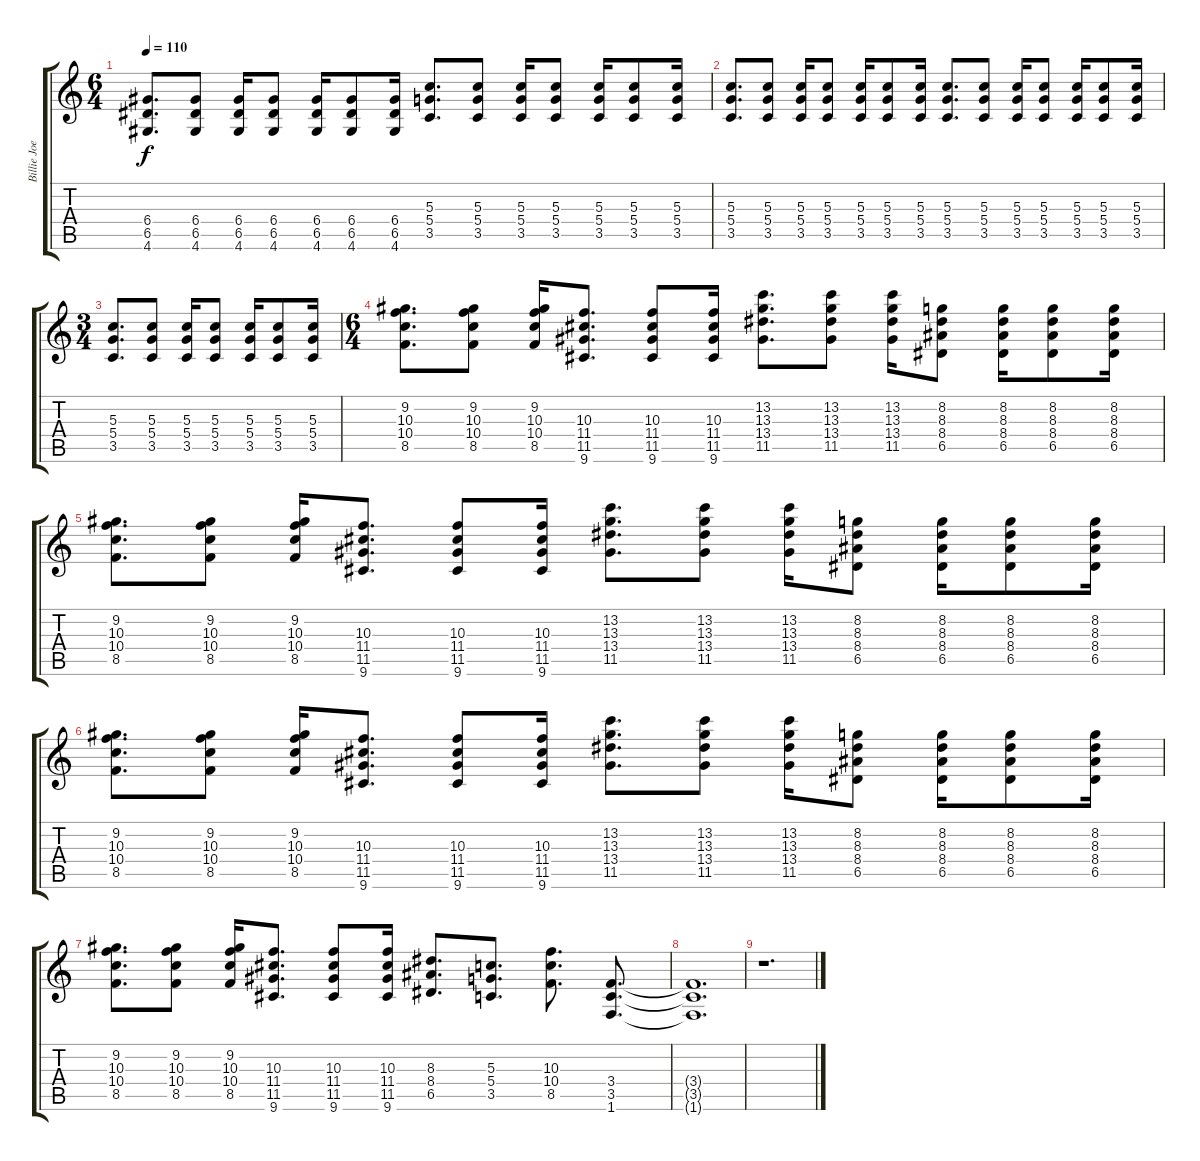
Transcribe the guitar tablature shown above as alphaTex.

\track ("Billie Joe Armstrong" "Billie Joe") {instrument distortionguitar}
\staff {score tabs}
\tuning (E4 B3 G3 D3 A2 E2) {hide}
\ts (6 4)
\tempo 110
\clef g2
\ks c
(6.4 6.5 4.6).8{d dy f} (6.4 6.5 4.6).8 (6.4 6.5 4.6).16 (6.4 6.5 4.6).8 (6.4 6.5 4.6).16 (6.4 6.5 4.6).8 (6.4 6.5 4.6).16 (5.3 5.4 3.5).8{d} (5.3 5.4 3.5).8 (5.3 5.4 3.5).16 (5.3 5.4 3.5).8 (5.3 5.4 3.5).16 (5.3 5.4 3.5).8 (5.3 5.4 3.5).16 |
(5.3 5.4 3.5).8{d} (5.3 5.4 3.5).8 (5.3 5.4 3.5).16 (5.3 5.4 3.5).8 (5.3 5.4 3.5).16 (5.3 5.4 3.5).8 (5.3 5.4 3.5).16 (5.3 5.4 3.5).8{d} (5.3 5.4 3.5).8 (5.3 5.4 3.5).16 (5.3 5.4 3.5).8 (5.3 5.4 3.5).16 (5.3 5.4 3.5).8 (5.3 5.4 3.5).16 |
\ts (3 4)
(5.3 5.4 3.5).8{d} (5.3 5.4 3.5).8 (5.3 5.4 3.5).16 (5.3 5.4 3.5).8 (5.3 5.4 3.5).16 (5.3 5.4 3.5).8 (5.3 5.4 3.5).16 |
\ts (6 4)
(9.2 10.3 10.4 8.5).8{d} (9.2 10.3 10.4 8.5).8 (9.2 10.3 10.4 8.5).16 (10.3 11.4 11.5 9.6).8{d} (10.3 11.4 11.5 9.6).8 (10.3 11.4 11.5 9.6).16 (13.2 13.3 13.4 11.5).8{d} (13.2 13.3 13.4 11.5).8 (13.2 13.3 13.4 11.5).16 (8.2 8.3 8.4 6.5).8 (8.2 8.3 8.4 6.5).16 (8.2 8.3 8.4 6.5).8 (8.2 8.3 8.4 6.5).16 |
(9.2 10.3 10.4 8.5).8{d} (9.2 10.3 10.4 8.5).8 (9.2 10.3 10.4 8.5).16 (10.3 11.4 11.5 9.6).8{d} (10.3 11.4 11.5 9.6).8 (10.3 11.4 11.5 9.6).16 (13.2 13.3 13.4 11.5).8{d} (13.2 13.3 13.4 11.5).8 (13.2 13.3 13.4 11.5).16 (8.2 8.3 8.4 6.5).8 (8.2 8.3 8.4 6.5).16 (8.2 8.3 8.4 6.5).8 (8.2 8.3 8.4 6.5).16 |
(9.2 10.3 10.4 8.5).8{d} (9.2 10.3 10.4 8.5).8 (9.2 10.3 10.4 8.5).16 (10.3 11.4 11.5 9.6).8{d} (10.3 11.4 11.5 9.6).8 (10.3 11.4 11.5 9.6).16 (13.2 13.3 13.4 11.5).8{d} (13.2 13.3 13.4 11.5).8 (13.2 13.3 13.4 11.5).16 (8.2 8.3 8.4 6.5).8 (8.2 8.3 8.4 6.5).16 (8.2 8.3 8.4 6.5).8 (8.2 8.3 8.4 6.5).16 |
(9.2 10.3 10.4 8.5).8{d} (9.2 10.3 10.4 8.5).8 (9.2 10.3 10.4 8.5).16 (10.3 11.4 11.5 9.6).8{d} (10.3 11.4 11.5 9.6).8 (10.3 11.4 11.5 9.6).16 (8.3 8.4 6.5).8{d} (5.3 5.4 3.5).8{d} (10.3 10.4 8.5).8{d} (3.4 3.5 1.6).8{d} |
(3.4{t} 3.5{t} 1.6{t}).1{d} |
r.1{d}
